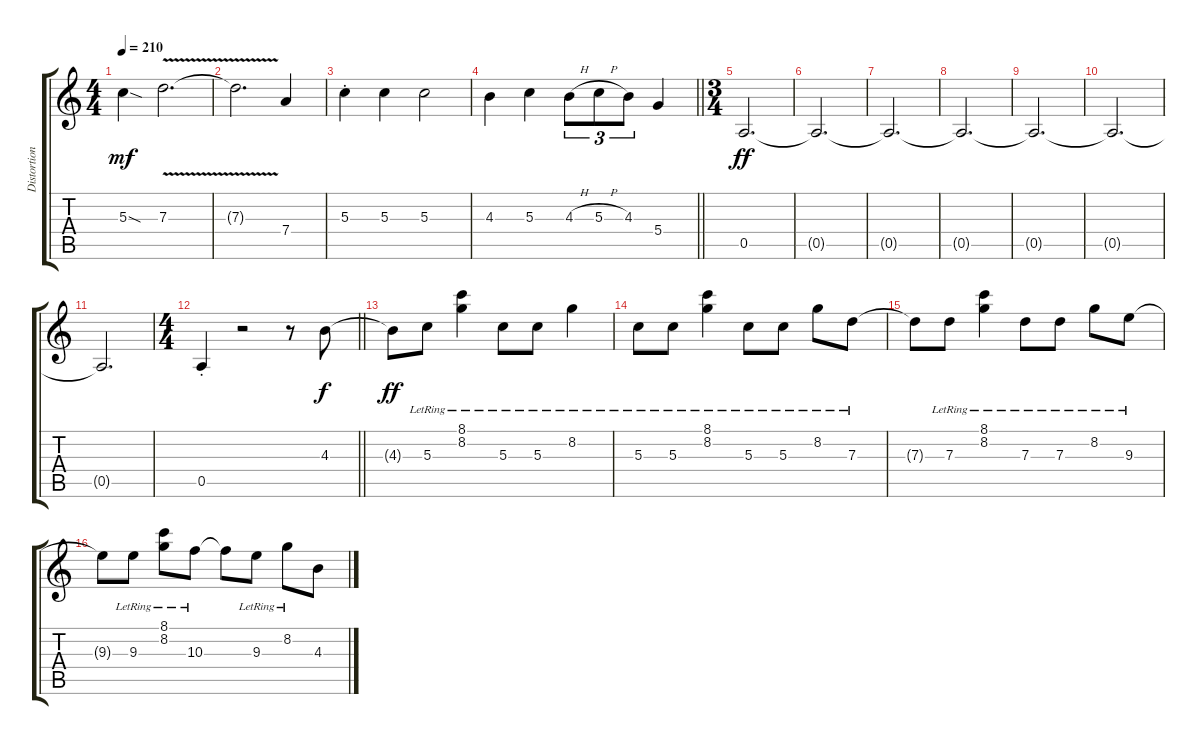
\track ("Distortion Guitar 1" "Distortion") {instrument distortionguitar}
\staff {score tabs}
\tuning (E4 B3 G3 D3 A2 D2) {hide}
\ts (4 4)
\tempo 210
\clef g2
\ks c
5.3{sod t}.4{dy mf} 7.3{v}.2{d} |
7.3{v t}.2{d} 7.4.4 |
5.3{st}.4 5.3.4 5.3.2 |
\barLineRight lightlight
4.3.4 5.3.4 4.3{h}.8{tu (3 2)} 5.3{h}.8{tu (3 2)} 4.3.8{tu (3 2)} 5.4.4 |
\ts (3 4)
0.5.2{d dy ff} |
0.5{t}.2{d} |
0.5{t}.2{d} |
0.5{t}.2{d} |
0.5{t}.2{d} |
0.5{t}.2{d} |
0.5{t}.2{d} |
\ts (4 4)
\barLineRight lightlight
0.5{st}.4 r.2 r.8 4.3.8{dy f} |
4.3{t}.8{dy ff} 5.3{lr}.8 (8.1{lr} 8.2{lr}).4 5.3{lr}.8 5.3{lr}.8 8.2{lr}.4 |
5.3{lr}.8 5.3{lr}.8 (8.1{lr} 8.2{lr}).4 5.3{lr}.8 5.3{lr}.8 8.2{lr}.8 7.3{lr}.8 |
7.3{t}.8 7.3{lr}.8 (8.1{lr} 8.2{lr}).4 7.3{lr}.8 7.3{lr}.8 8.2{lr}.8 9.3{lr}.8 |
9.3{t}.8 9.3{lr}.8 (8.1{lr} 8.2{lr}).8 10.3{lr}.8 10.3{t}.8 9.3{lr}.8 8.2{lr}.8 4.3.8
